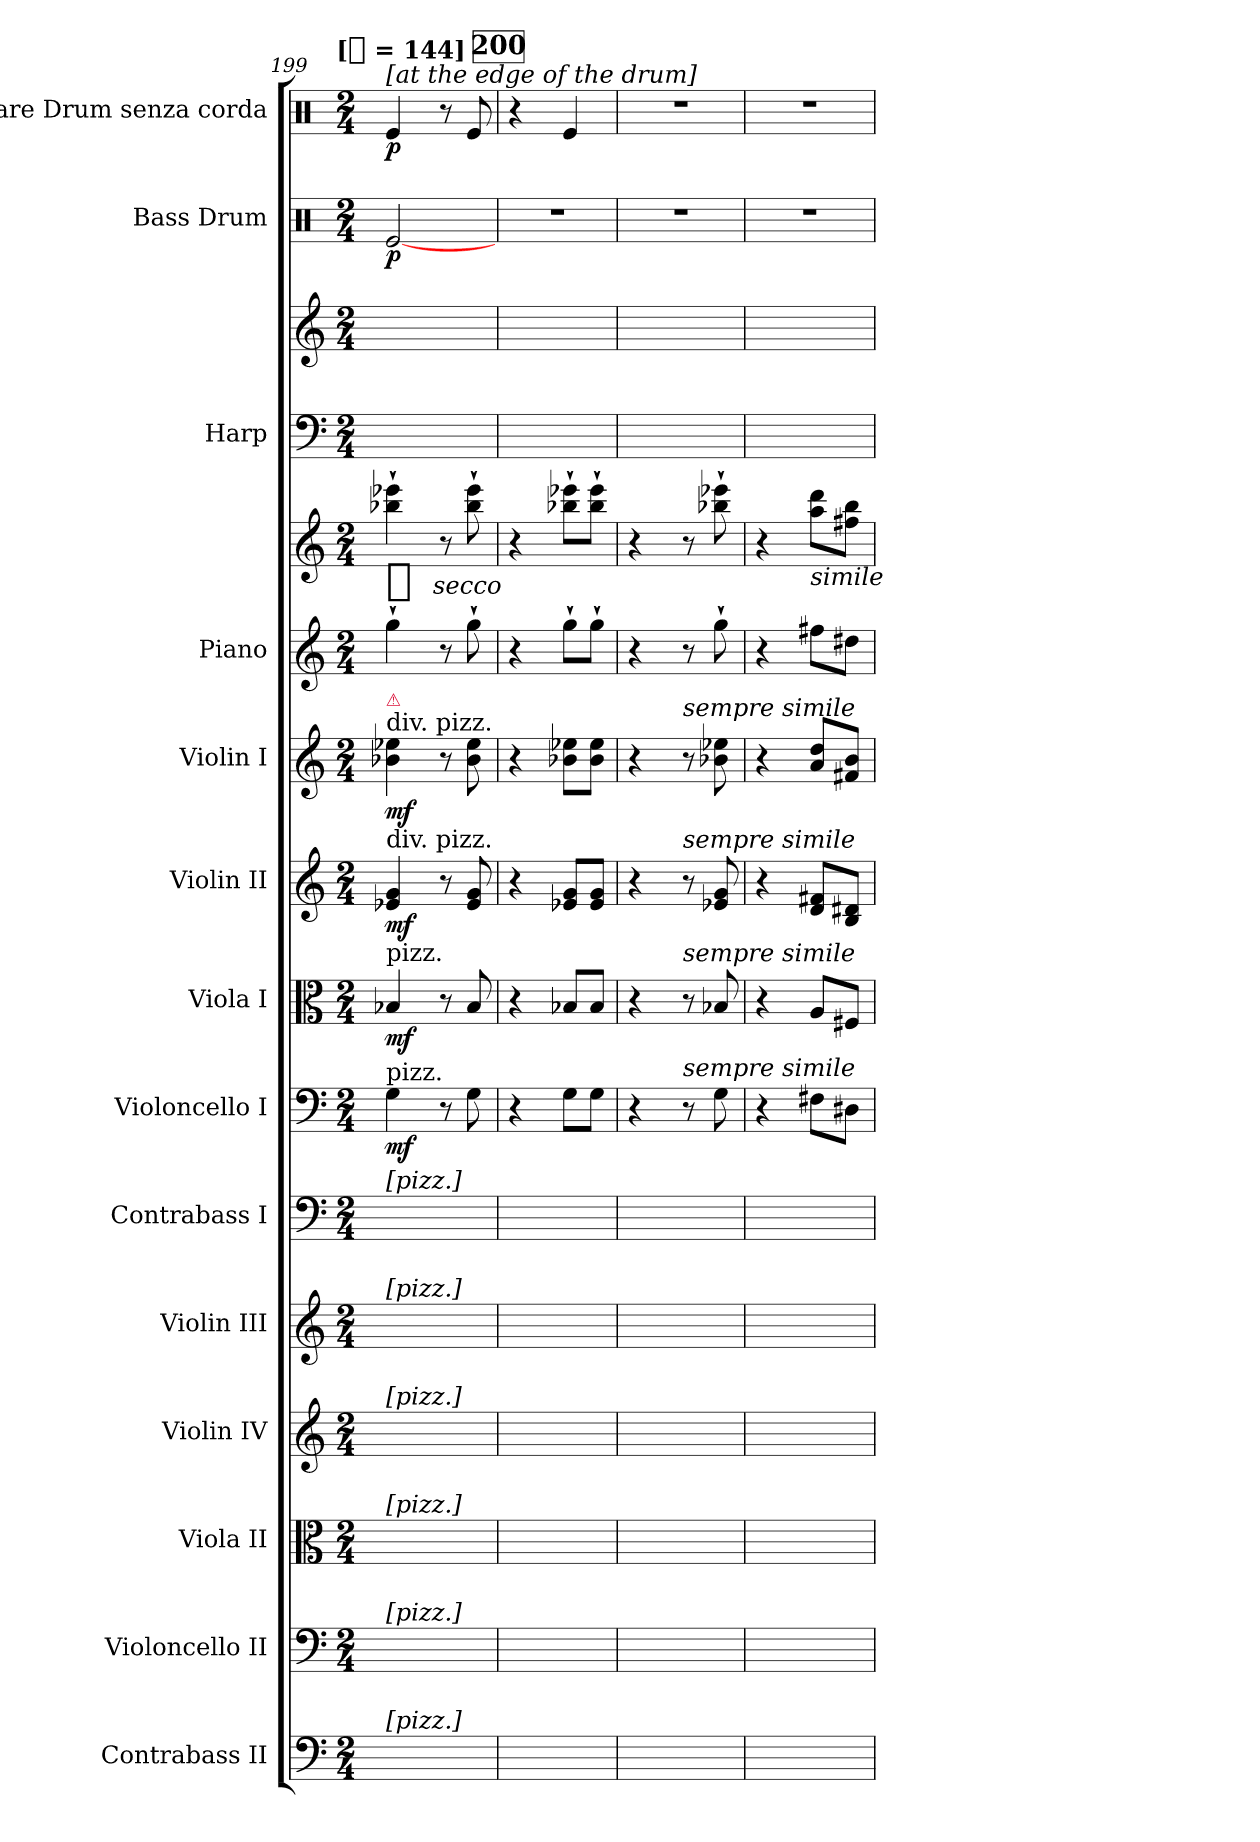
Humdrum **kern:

**kern	**kern	**kern	**kern	**kern	**kern	**kern	**dynam	**kern	**dynam	**kern	**dynam	**kern	**dynam	**kern	**kern	**dynam	**kern	**kern	**kern	**dynam	**kern	**dynam
*part14	*part13	*part12	*part11	*part10	*part9	*part8	*part8	*part7	*part7	*part6	*part6	*part5	*part5	*part4	*part4	*part4	*part3	*part3	*part2	*part2	*part1	*part1
*staff16	*staff15	*staff14	*staff13	*staff12	*staff11	*staff10	*staff10	*staff9	*staff9	*staff8	*staff8	*staff7	*staff7	*staff6	*staff5	*staff5/6	*staff4	*staff3	*staff2	*staff2	*staff1	*staff1
*I"Contrabass II	*I"Violoncello II	*I"Viola II	*I"Violin IV	*I"Violin III	*I"Contrabass I	*I"Violoncello I	*	*I"Viola I	*	*I"Violin II	*	*I"Violin I	*	*I"Piano	*	*	*I"Harp	*	*I"Bass Drum	*	*I"Snare Drum senza corda	*
*I'Cb.	*I'Vc.	*I'Vla.	*	*I'Vln. I	*I'Cb.	*I'Vc.	*	*I'Vla.	*	*I'Vln. II	*	*I'Vln. I	*	*I'Pno.	*	*	*I'Hp.	*	*I'B. D.	*	*I'S. D.	*
*clefF4	*clefF4	*clefC3	*clefG2	*clefG2	*clefF4	*clefF4	*	*clefC3	*	*clefG2	*	*clefG2	*	*clefG2	*clefG2	*	*clefF4	*clefG2	*clefX	*	*clefX	*
*ITrd7c12	*	*	*	*	*ITrd7c12	*	*	*	*	*	*	*	*	*	*	*	*	*	*	*	*	*
*k[]	*k[]	*k[]	*k[]	*k[]	*k[]	*k[]	*	*k[]	*	*k[]	*	*k[]	*	*k[]	*k[]	*	*k[]	*k[]	*k[]	*	*k[]	*
!!LO:TX:omd:t=[[quarter] = 144]
*M2/4	*M2/4	*M2/4	*M2/4	*M2/4	*M2/4	*M2/4	*	*M2/4	*	*M2/4	*	*M2/4	*	*M2/4	*M2/4	*	*M2/4	*M2/4	*M2/4	*	*M2/4	*
*MM144	*MM144	*MM144	*MM144	*MM144	*MM144	*MM144	*	*MM144	*	*MM144	*	*MM144	*	*MM144	*MM144	*	*MM144	*MM144	*MM144	*	*MM144	*
=199	=199	=199	=199	=199	=199	=199	=199	=199	=199	=199	=199	=199	=199	=199	=199	=199	=199	=199	=199	=199	=199	=199
!	!	!	!	!	!	!	!	!	!	!	!	!	!	!	!	!	!	!	!	!	!LO:TX:a:t=[at the edge of the drum]	!
!	!	!	!	!	!	!	!	!	!	!	!	!LO:TX:a:t=div. pizz.	!	!	!	!	!	!	!	!	!	!
!	!	!	!	!	!	!	!	!	!	!	!	!LO:TX:a:color=crimson:t=⚠	!	!	!	!	!	!	!	!	!	!
!	!	!	!	!	!	!	!	!	!	!LO:TX:a:t=div. pizz.	!	!	!	!	!	!	!	!	!	!	!	!
!	!	!	!	!	!	!	!	!LO:TX:a:t=pizz.	!	!	!	!	!	!	!	!	!	!	!	!	!	!
!	!	!	!	!	!	!LO:TX:a:t=pizz.	!	!	!	!	!	!	!	!	!	!	!	!	!	!	!	!
!	!	!	!	!	!LO:TX:a:t=[pizz.]	!	!	!	!	!	!	!	!	!	!	!	!	!	!	!	!	!
!	!	!	!	!LO:TX:a:t=[pizz.]	!	!	!	!	!	!	!	!	!	!	!	!	!	!	!	!	!	!
!	!	!	!LO:TX:a:t=[pizz.]	!	!	!	!	!	!	!	!	!	!	!	!	!	!	!	!	!	!	!
!	!	!LO:TX:a:t=[pizz.]	!	!	!	!	!	!	!	!	!	!	!	!	!	!	!	!	!	!	!	!
!	!LO:TX:a:t=[pizz.]	!	!	!	!	!	!	!	!	!	!	!	!	!	!	!	!	!	!	!	!	!
!LO:TX:a:t=[pizz.]	!	!	!	!	!	!	!	!	!	!	!	!	!	!	!	!	!	!	!	!	!	!
!	!	!	!	!	!	!	!	!	!	!	!	!	!	!	!	!LO:DY:t=%s secco	!	!	!	!	!	!
8ryy	8ryy	8ryy	8ryy	8ryy	8ryy	4G"	mf	4B-X"	mf	4e-X" 4g"	mf	4b-X" 4ee-X"	mf	4gg`	4bb-X` 4eee-X`	f	8ryy	8ryy	[2Re/	p	4Re/	p
8ryy	8ryy	8ryy	8ryy	8ryy	8ryy	.	.	.	.	.	.	.	.	.	.	.	8ryy	8ryy	.	.	.	.
8ryy	8ryy	8ryy	8ryy	8ryy	8ryy	8r	.	8r	.	8r	.	8r	.	8r	8r	.	8ryy	8ryy	.	.	8r	.
8ryy	8ryy	8ryy	8ryy	8ryy	8ryy	8G"	.	8B-"	.	8e-" 8g"	.	8b-" 8ee-"	.	8gg`	8bb-` 8eee-`	.	8ryy	8ryy	.	.	8Re/	.
!!LO:REH:place=s1:t=200
=200	=200	=200	=200	=200	=200	=200	=200	=200	=200	=200	=200	=200	=200	=200	=200	=200	=200	=200	=200	=200	=200	=200
8ryy	8ryy	8ryy	8ryy	8ryy	8ryy	4r	.	4r	.	4r	.	4r	.	4r	4r	.	8ryy	8ryy	2r	.	4r	.
8ryy	8ryy	8ryy	8ryy	8ryy	8ryy	.	.	.	.	.	.	.	.	.	.	.	8ryy	8ryy	.	.	.	.
8ryy	8ryy	8ryy	8ryy	8ryy	8ryy	8G"L	.	8B-X"L	.	8e-X" 8g"L	.	8b-X" 8ee-X"L	.	8gg`L	8bb-X` 8eee-X`L	.	8ryy	8ryy	.	.	4Re/	.
8ryy	8ryy	8ryy	8ryy	8ryy	8ryy	8G"J	.	8B-"J	.	8e-" 8g"J	.	8b-" 8ee-"J	.	8gg`J	8bb-` 8eee-`J	.	8ryy	8ryy	.	.	.	.
=201	=201	=201	=201	=201	=201	=201	=201	=201	=201	=201	=201	=201	=201	=201	=201	=201	=201	=201	=201	=201	=201	=201
8ryy	8ryy	8ryy	8ryy	8ryy	8ryy	4r	.	4r	.	4r	.	4r	.	4r	4r	.	8ryy	8ryy	2r	.	2r	.
8ryy	8ryy	8ryy	8ryy	8ryy	8ryy	.	.	.	.	.	.	.	.	.	.	.	8ryy	8ryy	.	.	.	.
!	!	!	!	!	!	!	!	!	!	!	!	!LO:TX:a:i:t=sempre simile	!	!	!	!	!	!	!	!	!	!
!	!	!	!	!	!	!	!	!	!	!LO:TX:a:i:t=sempre simile	!	!	!	!	!	!	!	!	!	!	!	!
!	!	!	!	!	!	!	!	!LO:TX:a:i:t=sempre simile	!	!	!	!	!	!	!	!	!	!	!	!	!	!
!	!	!	!	!	!	!LO:TX:a:i:t=sempre simile	!	!	!	!	!	!	!	!	!	!	!	!	!	!	!	!
8ryy	8ryy	8ryy	8ryy	8ryy	8ryy	8r	.	8r	.	8r	.	8r	.	8r	8r	.	8ryy	8ryy	.	.	.	.
8ryy	8ryy	8ryy	8ryy	8ryy	8ryy	8G	.	8B-X	.	8e-X 8g	.	8b-X 8ee-X	.	8gg`	8bb-X` 8eee-X`	.	8ryy	8ryy	.	.	.	.
=202	=202	=202	=202	=202	=202	=202	=202	=202	=202	=202	=202	=202	=202	=202	=202	=202	=202	=202	=202	=202	=202	=202
8ryy	8ryy	8ryy	8ryy	8ryy	8ryy	4r	.	4r	.	4r	.	4r	.	4r	4r	.	8ryy	8ryy	2r	.	2r	.
8ryy	8ryy	8ryy	8ryy	8ryy	8ryy	.	.	.	.	.	.	.	.	.	.	.	8ryy	8ryy	.	.	.	.
!	!	!	!	!	!	!	!	!	!	!	!	!	!	!	!LO:TX:b:i:t=simile	!	!	!	!	!	!	!
8ryy	8ryy	8ryy	8ryy	8ryy	8ryy	8F#XL	.	8AL	.	8d 8f#XL	.	8a 8ddL	.	8ff#XL	8aa 8dddL	.	8ryy	8ryy	.	.	.	.
8ryy	8ryy	8ryy	8ryy	8ryy	8ryy	8D#XJ	.	8F#XJ	.	8B 8d#XJ	.	8f#X 8bJ	.	8dd#XJ	8ff#X 8bbJ	.	8ryy	8ryy	.	.	.	.
=	=	=	=	=	=	=	=	=	=	=	=	=	=	=	=	=	=	=	=	=	=	=
*-	*-	*-	*-	*-	*-	*-	*-	*-	*-	*-	*-	*-	*-	*-	*-	*-	*-	*-	*-	*-	*-	*-
